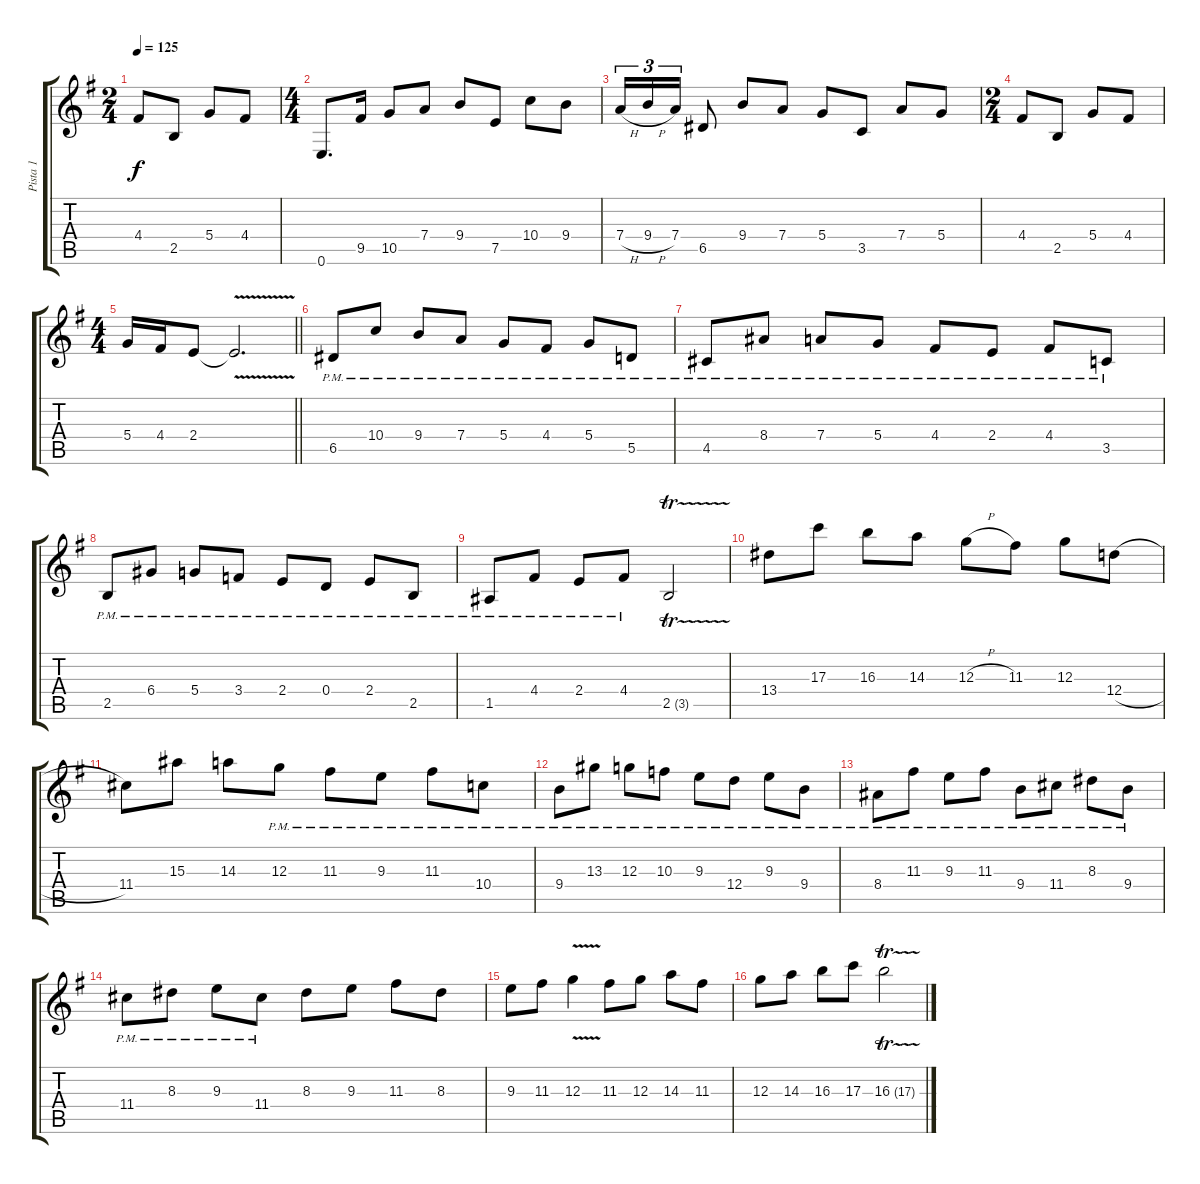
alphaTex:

\track ("Pista 1" "Pista 1") {instrument overdrivenguitar}
\staff {score tabs}
\tuning (E4 B3 G3 D3 A2 E2) {hide}
\ts (2 4)
\tempo 125
\clef g2
\ks eminor
4.4.8{dy f} 2.5.8 5.4.8 4.4.8 |
\ts (4 4)
0.6.8{d} 9.5.16 10.5.8 7.4.8 9.4.8 7.5.8 10.4.8 9.4.8 |
7.4{h}.16{tu (3 2)} 9.4{h}.16{tu (3 2)} 7.4.16{tu (3 2)} 6.5.8 9.4.8 7.4.8 5.4.8 3.5.8 7.4.8 5.4.8 |
\ts (2 4)
4.4.8 2.5.8 5.4.8 4.4.8 |
\ts (4 4)
\barLineRight lightlight
5.4.16 4.4.16 2.4.8 2.4{v t}.2{d} |
6.5{pm}.8 10.4{pm}.8 9.4{pm}.8 7.4{pm}.8 5.4{pm}.8 4.4{pm}.8 5.4{pm}.8 5.5{pm}.8 |
4.5{pm}.8 8.4{pm}.8 7.4{pm}.8 5.4{pm}.8 4.4{pm}.8 2.4{pm}.8 4.4{pm}.8 3.5{pm}.8 |
2.5{pm}.8 6.4{pm}.8 5.4{pm}.8 3.4{pm}.8 2.4{pm}.8 0.4{pm}.8 2.4{pm}.8 2.5{pm}.8 |
1.5{pm}.8 4.4{pm}.8 2.4{pm}.8 4.4{pm}.8 2.5{tr (3 32)}.2 |
13.4.8 17.3.8 16.3.8 14.3.8 12.3{h}.8 11.3.8 12.3.8 12.4{h}.8 |
11.4.8 15.3.8 14.3.8 12.3{pm}.8 11.3{pm}.8 9.3{pm}.8 11.3{pm}.8 10.4{pm}.8 |
9.4{pm}.8 13.3{pm}.8 12.3{pm}.8 10.3{pm}.8 9.3{pm}.8 12.4{pm}.8 9.3{pm}.8 9.4{pm}.8 |
8.4{pm}.8 11.3{pm}.8 9.3{pm}.8 11.3{pm}.8 9.4{pm}.8 11.4{pm}.8 8.3{pm}.8 9.4{pm}.8 |
11.4{pm}.8 8.3{pm}.8 9.3{pm}.8 11.4{pm}.8 8.3.8 9.3.8 11.3.8 8.3.8 |
9.3.8 11.3.8 12.3{v}.4 11.3.8 12.3.8 14.3.8 11.3.8 |
12.3.8 14.3.8 16.3.8 17.3.8 16.3{tr (17 32)}.2
